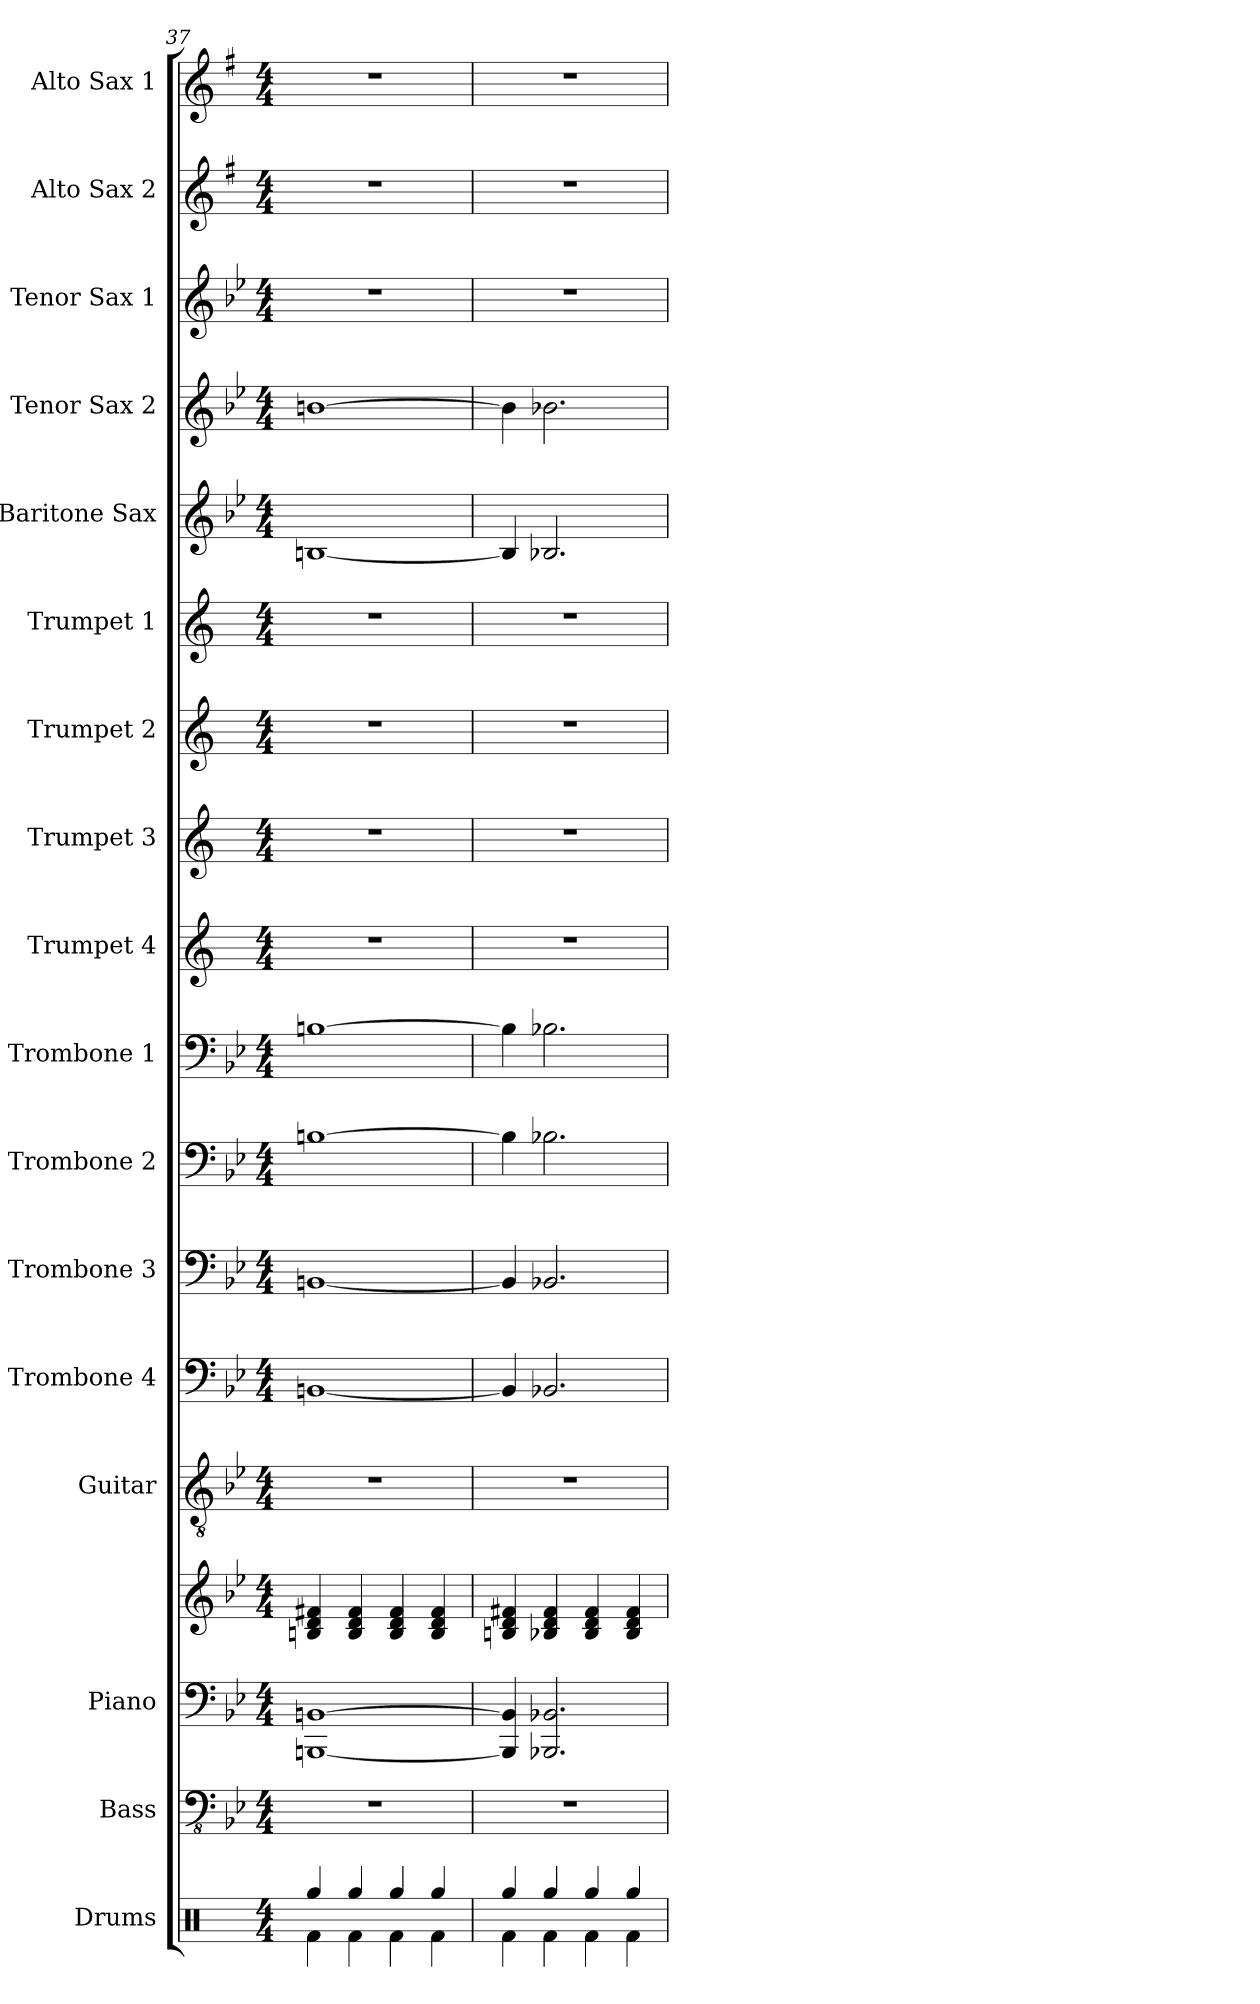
**kern	**kern	**kern	**kern	**kern	**kern	**kern	**kern	**kern	**kern	**kern	**kern	**kern	**kern	**kern	**kern	**kern	**kern
*part17	*part16	*part15	*part15	*part14	*part13	*part12	*part11	*part10	*part9	*part8	*part7	*part6	*part5	*part4	*part3	*part2	*part1
*staff18	*staff17	*staff16	*staff15	*staff14	*staff13	*staff12	*staff11	*staff10	*staff9	*staff8	*staff7	*staff6	*staff5	*staff4	*staff3	*staff2	*staff1
*I"Drums	*I"Bass	*I"Piano	*	*I"Guitar	*I"Trombone 4	*I"Trombone 3	*I"Trombone 2	*I"Trombone 1	*I"Trumpet 4	*I"Trumpet 3	*I"Trumpet 2	*I"Trumpet 1	*I"Baritone Sax	*I"Tenor Sax 2	*I"Tenor Sax 1	*I"Alto Sax 2	*I"Alto Sax 1
*I'Drums	*I'Bass	*I'Piano	*	*I'Gtr.	*I'Tbn. 4	*I'Tbn. 3	*I'Tbn. 2	*I'Tbn. 1	*I'Tpt. 4	*I'Tpt. 3	*I'Tpt. 2	*I'Tpt. 1	*I'Bari	*I'Tenor 2	*I'Tenor 1	*I'Alto 2	*I'Alto 1
*clefX	*clefFv4	*clefF4	*clefG2	*clefGv2	*clefF4	*clefF4	*clefF4	*clefF4	*clefG2	*clefG2	*clefG2	*clefG2	*clefG2	*clefG2	*clefG2	*clefG2	*clefG2
*	*	*	*	*	*	*	*	*	*ITrd1c2	*ITrd1c2	*ITrd1c2	*ITrd1c2	*ITrd12c21	*ITrd8c14	*ITrd8c14	*ITrd5c9	*ITrd5c9
*k[]	*k[b-e-]	*k[b-e-]	*k[b-e-]	*k[b-e-]	*k[b-e-]	*k[b-e-]	*k[b-e-]	*k[b-e-]	*k[b-e-]	*k[b-e-]	*k[b-e-]	*k[b-e-]	*k[b-e-]	*k[b-e-]	*k[b-e-]	*k[b-e-]	*k[b-e-]
*M4/4	*M4/4	*M4/4	*M4/4	*M4/4	*M4/4	*M4/4	*M4/4	*M4/4	*M4/4	*M4/4	*M4/4	*M4/4	*M4/4	*M4/4	*M4/4	*M4/4	*M4/4
=37	=37	=37	=37	=37	=37	=37	=37	=37	=37	=37	=37	=37	=37	=37	=37	=37	=37
*^	*	*	*	*	*	*	*	*	*	*	*	*	*	*	*	*	*
4Rgg/	4Rf\	1r	[1BBBn [1BBn	4Bn/ 4d/ 4f#X/	1r	[1BBn	[1BBn	[1Bn	[1Bn	1r	1r	1r	1r	[1BBn	[1Bn	1r	1r	1r
4Rgg/	4Rf\	.	.	4B/ 4d/ 4f#/	.	.	.	.	.	.	.	.	.	.	.	.	.	.
4Rgg/	4Rf\	.	.	4B/ 4d/ 4f#/	.	.	.	.	.	.	.	.	.	.	.	.	.	.
4Rgg/	4Rf\	.	.	4B/ 4d/ 4f#/	.	.	.	.	.	.	.	.	.	.	.	.	.	.
=38	=38	=38	=38	=38	=38	=38	=38	=38	=38	=38	=38	=38	=38	=38	=38	=38	=38	=38
4Rgg/	4Rf\	1r	4BBB/] 4BB/]	4Bn/ 4d/ 4f#X/	1r	4BB/]	4BB/]	4B\]	4B\]	1r	1r	1r	1r	4BB/]	4B\]	1r	1r	1r
4Rgg/	4Rf\	.	2.BBB-X/ 2.BB-X/	4B-X/ 4d/ 4f#/	.	2.BB-X/	2.BB-X/	2.B-X\	2.B-X\	.	.	.	.	2.BB-X/	2.B-X\	.	.	.
4Rgg/	4Rf\	.	.	4B-/ 4d/ 4f#/	.	.	.	.	.	.	.	.	.	.	.	.	.	.
4Rgg/	4Rf\	.	.	4B-/ 4d/ 4f#/	.	.	.	.	.	.	.	.	.	.	.	.	.	.
*v	*v	*	*	*	*	*	*	*	*	*	*	*	*	*	*	*	*	*
=	=	=	=	=	=	=	=	=	=	=	=	=	=	=	=	=	=
*-	*-	*-	*-	*-	*-	*-	*-	*-	*-	*-	*-	*-	*-	*-	*-	*-	*-
